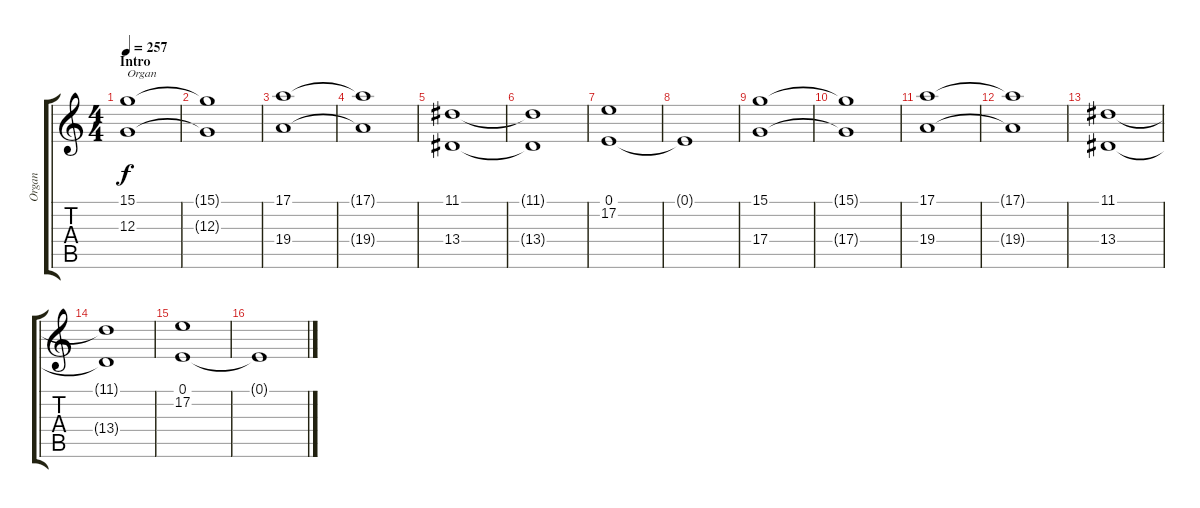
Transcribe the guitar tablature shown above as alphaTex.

\track ("Organ" "Organ") {instrument churchorgan}
\staff {score tabs}
\tuning (E4 B3 G3 D3 A2 E2) {hide}
\ts (4 4)
\section ("" "Intro")
\tempo 257
\clef g2
\ks c
(15.1 12.3).1{txt "Organ " dy f instrument churchorgan} |
(15.1{t} 12.3{t}).1 |
(17.1 19.4).1 |
(17.1{t} 19.4{t}).1 |
(11.1 13.4).1 |
(11.1{t} 13.4{t}).1 |
(0.1 17.2).1 |
0.1{t}.1 |
(15.1 17.4).1 |
(15.1{t} 17.4{t}).1 |
(17.1 19.4).1 |
(17.1{t} 19.4{t}).1 |
(11.1 13.4).1 |
(11.1{t} 13.4{t}).1 |
(0.1 17.2).1 |
0.1{t}.1
